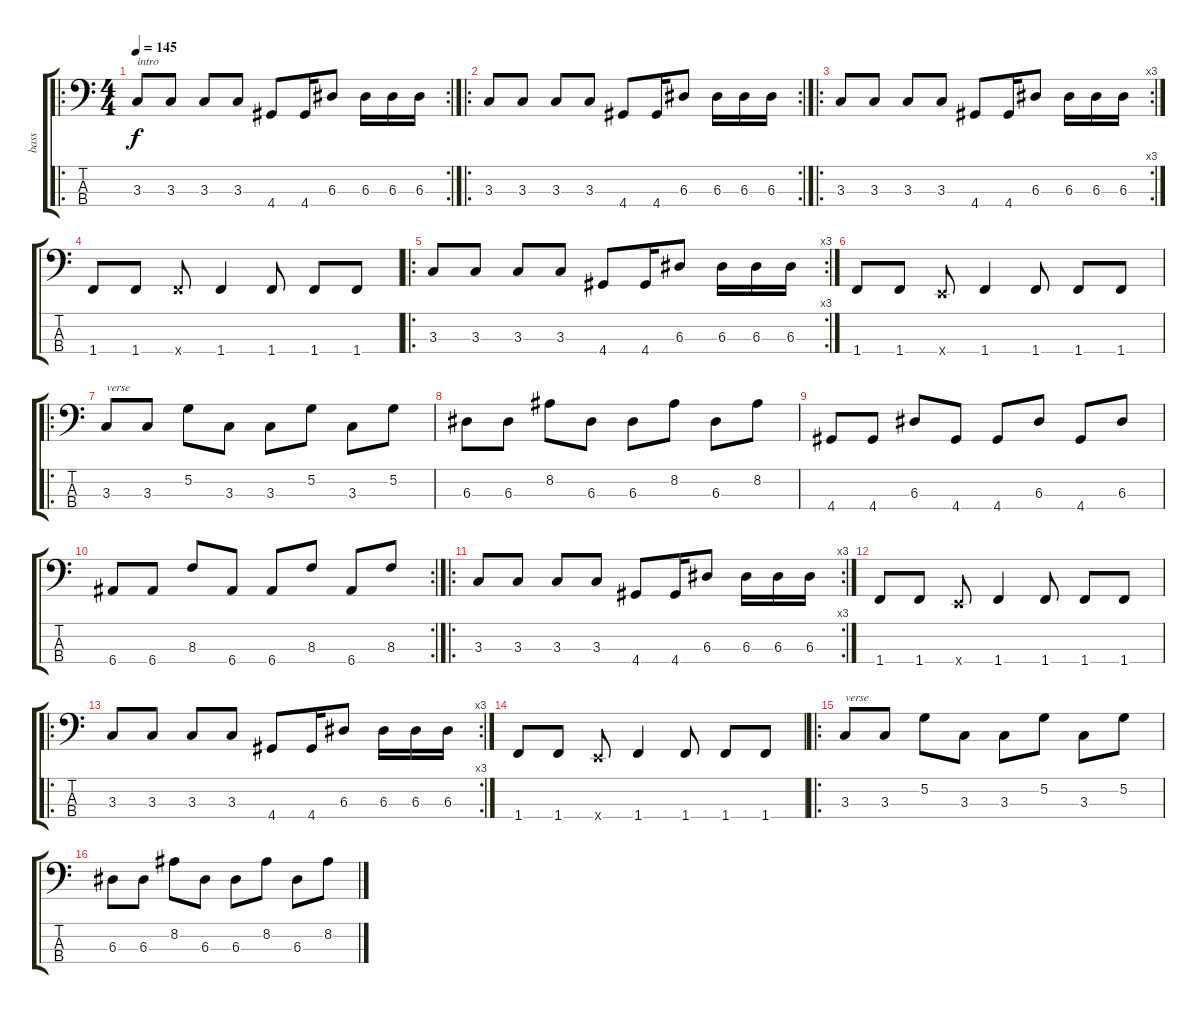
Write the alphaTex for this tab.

\track ("bass" "bass") {instrument electricbasspick}
\staff {score tabs}
\tuning (G2 D2 A1 E1) {hide}
\ro
\rc 2
\ts (4 4)
\tempo 145
\clef f4
\ks c
3.3.8{txt "intro" dy f instrument electricbasspick} 3.3.8 3.3.8 3.3.8 4.4.8 4.4.16 6.3.8 6.3.16 6.3.16 6.3.16 |
\ro
\rc 2
3.3.8 3.3.8 3.3.8 3.3.8 4.4.8 4.4.16 6.3.8 6.3.16 6.3.16 6.3.16 |
\ro
\rc 3
3.3.8 3.3.8 3.3.8 3.3.8 4.4.8 4.4.16 6.3.8 6.3.16 6.3.16 6.3.16 |
1.4.8 1.4.8 1.4{x}.8 1.4.4 1.4.8 1.4.8 1.4.8 |
\ro
\rc 3
3.3.8 3.3.8 3.3.8 3.3.8 4.4.8 4.4.16 6.3.8 6.3.16 6.3.16 6.3.16 |
1.4.8 1.4.8 0.4{x}.8 1.4.4 1.4.8 1.4.8 1.4.8 |
\ro
3.3.8{txt "verse"} 3.3.8 5.2.8 3.3.8 3.3.8 5.2.8 3.3.8 5.2.8 |
6.3.8 6.3.8 8.2.8 6.3.8 6.3.8 8.2.8 6.3.8 8.2.8 |
4.4.8 4.4.8 6.3.8 4.4.8 4.4.8 6.3.8 4.4.8 6.3.8 |
\rc 2
6.4.8 6.4.8 8.3.8 6.4.8 6.4.8 8.3.8 6.4.8 8.3.8 |
\ro
\rc 3
3.3.8 3.3.8 3.3.8 3.3.8 4.4.8 4.4.16 6.3.8 6.3.16 6.3.16 6.3.16 |
1.4.8 1.4.8 0.4{x}.8 1.4.4 1.4.8 1.4.8 1.4.8 |
\ro
\rc 3
3.3.8 3.3.8 3.3.8 3.3.8 4.4.8 4.4.16 6.3.8 6.3.16 6.3.16 6.3.16 |
1.4.8 1.4.8 0.4{x}.8 1.4.4 1.4.8 1.4.8 1.4.8 |
\ro
3.3.8{txt "verse"} 3.3.8 5.2.8 3.3.8 3.3.8 5.2.8 3.3.8 5.2.8 |
6.3.8 6.3.8 8.2.8 6.3.8 6.3.8 8.2.8 6.3.8 8.2.8
